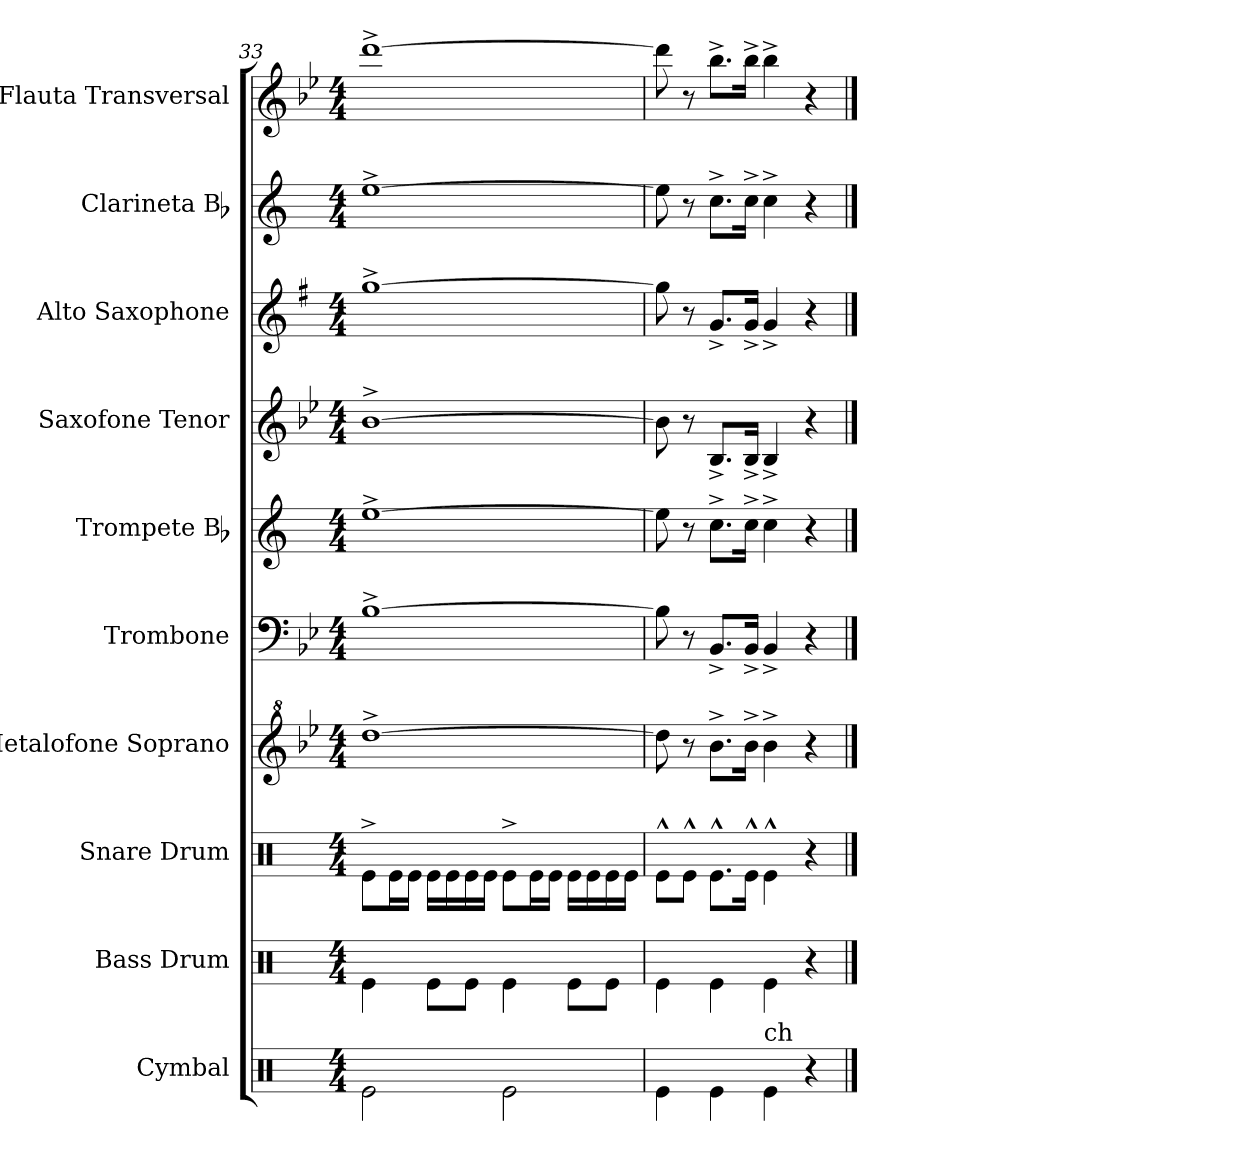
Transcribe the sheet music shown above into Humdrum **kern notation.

**kern	**kern	**kern	**kern	**kern	**kern	**kern	**kern	**kern	**kern
*part10	*part9	*part8	*part7	*part6	*part5	*part4	*part3	*part2	*part1
*staff10	*staff9	*staff8	*staff7	*staff6	*staff5	*staff4	*staff3	*staff2	*staff1
*I"Cymbal	*I"Bass Drum	*I"Snare Drum	*I"Metalofone Soprano	*I"Trombone	*I"Trompete Bb	*I"Saxofone Tenor	*I"Alto Saxophone	*I"Clarineta Bb	*I"Flauta Transversal
*I'Cym.	*I'B. Dr.	*I'Sn. Dr.	*I'Met. S.	*I'Tbn.	*I'Tpt. Bb	*I'Sax. Tn.	*I'A. Sax.	*I'Cl. Bb	*I'Fl.
*clefX	*clefX	*clefX	*clefG^2	*clefF4	*clefG2	*clefG2	*clefG2	*clefG2	*clefG2
*	*	*	*	*	*ITrd1c2	*ITrd8c14	*ITrd5c9	*ITrd1c2	*
*k[]	*k[]	*k[]	*k[b-e-]	*k[b-e-]	*k[b-e-]	*k[b-e-]	*k[b-e-]	*k[b-e-]	*k[b-e-]
*M4/4	*M4/4	*M4/4	*M4/4	*M4/4	*M4/4	*M4/4	*M4/4	*M4/4	*M4/4
=33	=33	=33	=33	=33	=33	=33	=33	=33	=33
2Re\	4Re\	8Re^\L	[1ddd^	[1B-^	[1dd^	[1B-^	[1b-^	[1dd^	[1ddd^
.	.	16Re\L	.	.	.	.	.	.	.
.	.	16Re\JJ	.	.	.	.	.	.	.
.	8Re\L	16Re\LL	.	.	.	.	.	.	.
.	.	16Re\	.	.	.	.	.	.	.
.	8Re\J	16Re\	.	.	.	.	.	.	.
.	.	16Re\JJ	.	.	.	.	.	.	.
2Re\	4Re\	8Re^\L	.	.	.	.	.	.	.
.	.	16Re\L	.	.	.	.	.	.	.
.	.	16Re\JJ	.	.	.	.	.	.	.
.	8Re\L	16Re\LL	.	.	.	.	.	.	.
.	.	16Re\	.	.	.	.	.	.	.
.	8Re\J	16Re\	.	.	.	.	.	.	.
.	.	16Re\JJ	.	.	.	.	.	.	.
!!LO:PB:g=z
=34	=34	=34	=34	=34	=34	=34	=34	=34	=34
4Re\	4Re\	8Re^^\L	8ddd\]	8B-\]	8dd\]	8B-\]	8b-\]	8dd\]	8ddd\]
.	.	8Re^^\J	8r	8r	8r	8r	8r	8r	8r
4Re\	4Re\	8.Re^^\L	8.bb-^\L	8.BB-^/L	8.b-^\L	8.BB-^/L	8.B-^/L	8.b-^\L	8.bb-^\L
.	.	16Re^^\Jk	16bb-^\Jk	16BB-^/Jk	16b-^\Jk	16BB-^/Jk	16B-^/Jk	16b-^\Jk	16bb-^\Jk
!LO:TX:a:t=ch	!	!	!	!	!	!	!	!	!
4Re\	4Re\	4Re^^\	4bb-^\	4BB-^/	4b-^\	4BB-^/	4B-^/	4b-^\	4bb-^\
4r	4r	4r	4r	4r	4r	4r	4r	4r	4r
==	==	==	==	==	==	==	==	==	==
*-	*-	*-	*-	*-	*-	*-	*-	*-	*-
